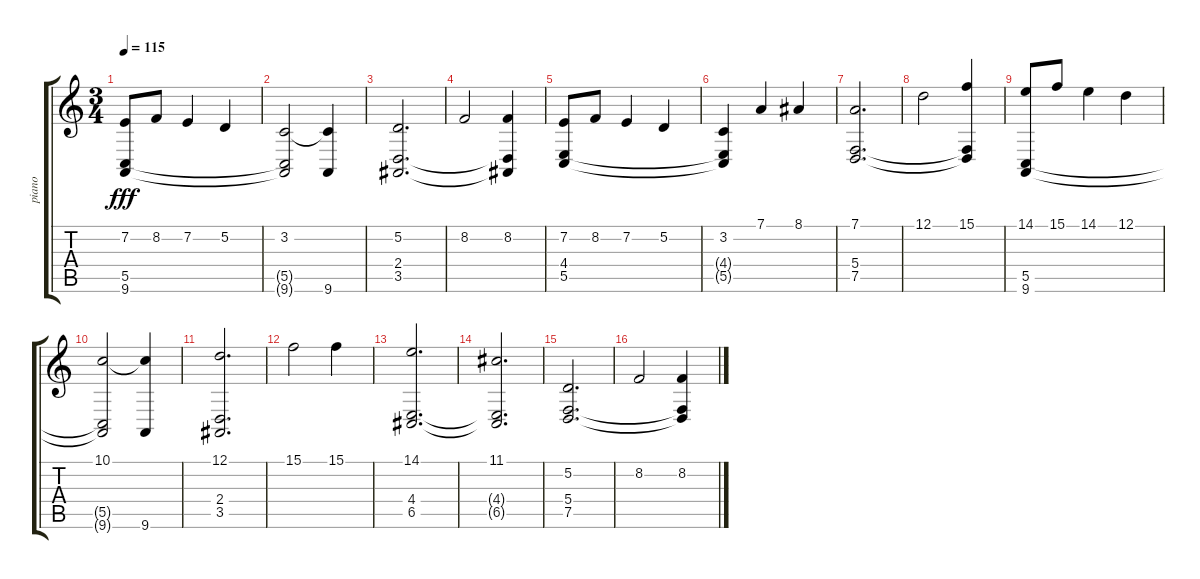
\track ("piano" "piano") {instrument acousticgrandpiano}
\staff {score tabs}
\tuning (D4 A3 F3 C3 G2 C2) {hide}
\ts (3 4)
\tempo 115
\clef g2
\ks c
(7.2 5.5 9.6).8{dy fff} 8.2.8 7.2.4 5.2.4 |
(3.2 5.5{t} 9.6{t}).2 (3.2{t} 9.6).4 |
(5.2 2.4 3.5).2{d} |
8.2.2 (8.2 2.4{t} 3.5{t}).4 |
(7.2 4.4 5.5).8 8.2.8 7.2.4 5.2.4 |
(3.2 4.4{t} 5.5{t}).4 7.1.4 8.1.4 |
(7.1 5.4 7.5).2{d} |
12.1.2 (15.1 5.4{t} 7.5{t}).4 |
(14.1 5.5 9.6).8 15.1.8 14.1.4 12.1.4 |
(10.1 5.5{t} 9.6{t}).2 (10.1{t} 9.6).4 |
(12.1 2.4 3.5).2{d} |
15.1.2 15.1.4 |
(14.1 4.4 6.5).2{d} |
(11.1 4.4{t} 6.5{t}).2{d} |
(5.2 5.4 7.5).2{d} |
8.2.2 (8.2 5.4{t} 7.5{t}).4
